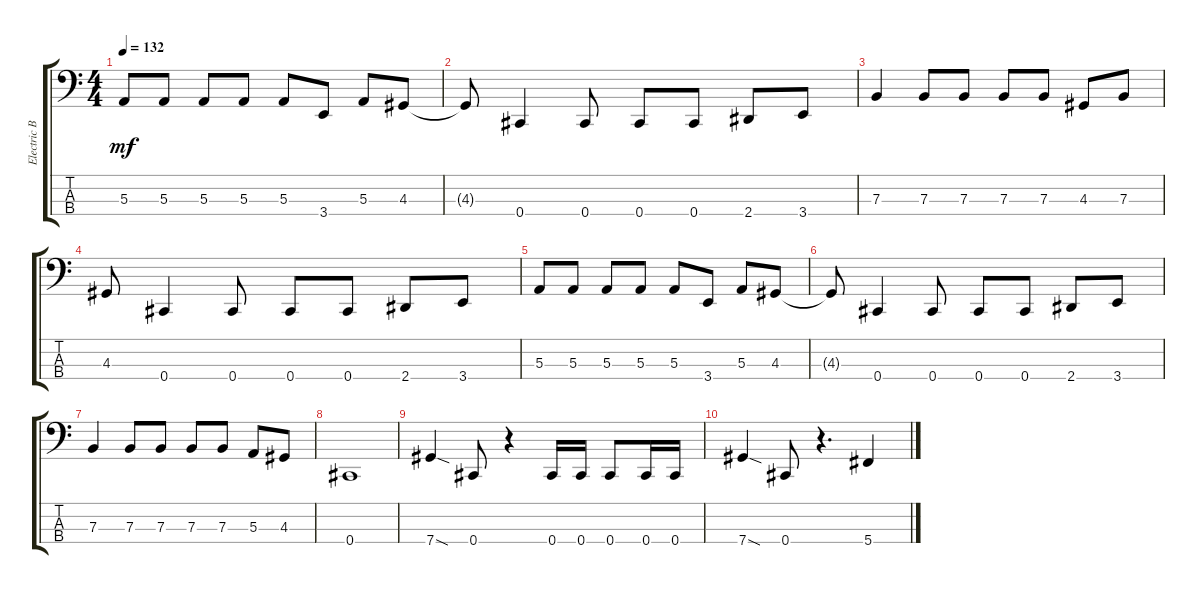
\track ("Electric Bass" "Electric B") {instrument electricbassfinger}
\staff {score tabs}
\tuning (Db2 Ab1 E1 Db1) {hide}
\ts (4 4)
\tempo 132
\clef f4
\ks c
5.3.8{dy mf} 5.3.8 5.3.8 5.3.8 5.3.8 3.4.8 5.3.8 4.3.8 |
4.3{t}.8 0.4.4 0.4.8 0.4.8 0.4.8 2.4.8 3.4.8 |
7.3.4 7.3.8 7.3.8 7.3.8 7.3.8 4.3.8 7.3.8 |
4.3.8 0.4.4 0.4.8 0.4.8 0.4.8 2.4.8 3.4.8 |
5.3.8 5.3.8 5.3.8 5.3.8 5.3.8 3.4.8 5.3.8 4.3.8 |
4.3{t}.8 0.4.4 0.4.8 0.4.8 0.4.8 2.4.8 3.4.8 |
7.3.4 7.3.8 7.3.8 7.3.8 7.3.8 5.3.8 4.3.8 |
0.4.1 |
7.4{sod}.4 0.4.8 r.4 0.4.16 0.4.16 0.4.8 0.4.16 0.4.16 |
7.4{sod}.4 0.4.8 r.4{d} 5.4.4
